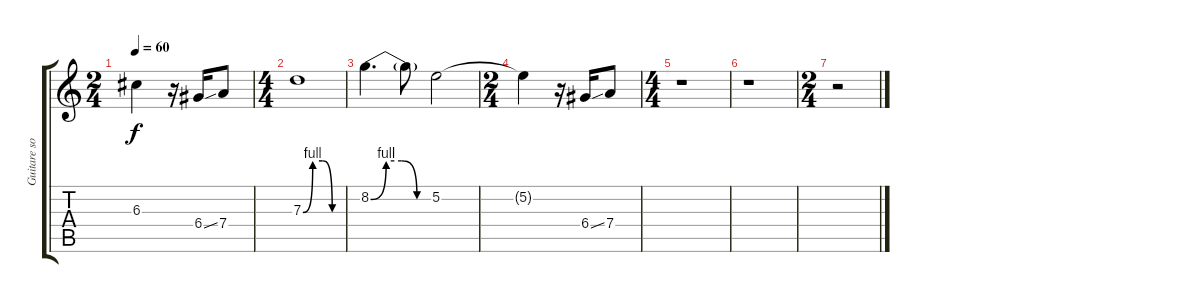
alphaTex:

\track ("Guitare solo 2 (satur閑)" "Guitare so") {instrument overdrivenguitar}
\staff {score tabs}
\tuning (E4 B3 G3 D3 A2 E2) {hide}
\ts (2 4)
\tempo 60
\clef g2
\ks c
6.3{t}.4{dy f} r.16 6.4{ss}.16 7.4.8 |
\ts (4 4)
7.3{be (custom 0 0 15 4 30 4 45 0 60 0)}.1 |
8.2{be (custom 0 0 15 4 30 4 45 0 60 0)}.4{d} 8.2{t}.8 5.2.2 |
\ts (2 4)
5.2{t}.4 r.16 6.4{ss}.16 7.4.8 |
\ts (4 4)
r.1 |
r.1 |
\ts (2 4)
r.2
